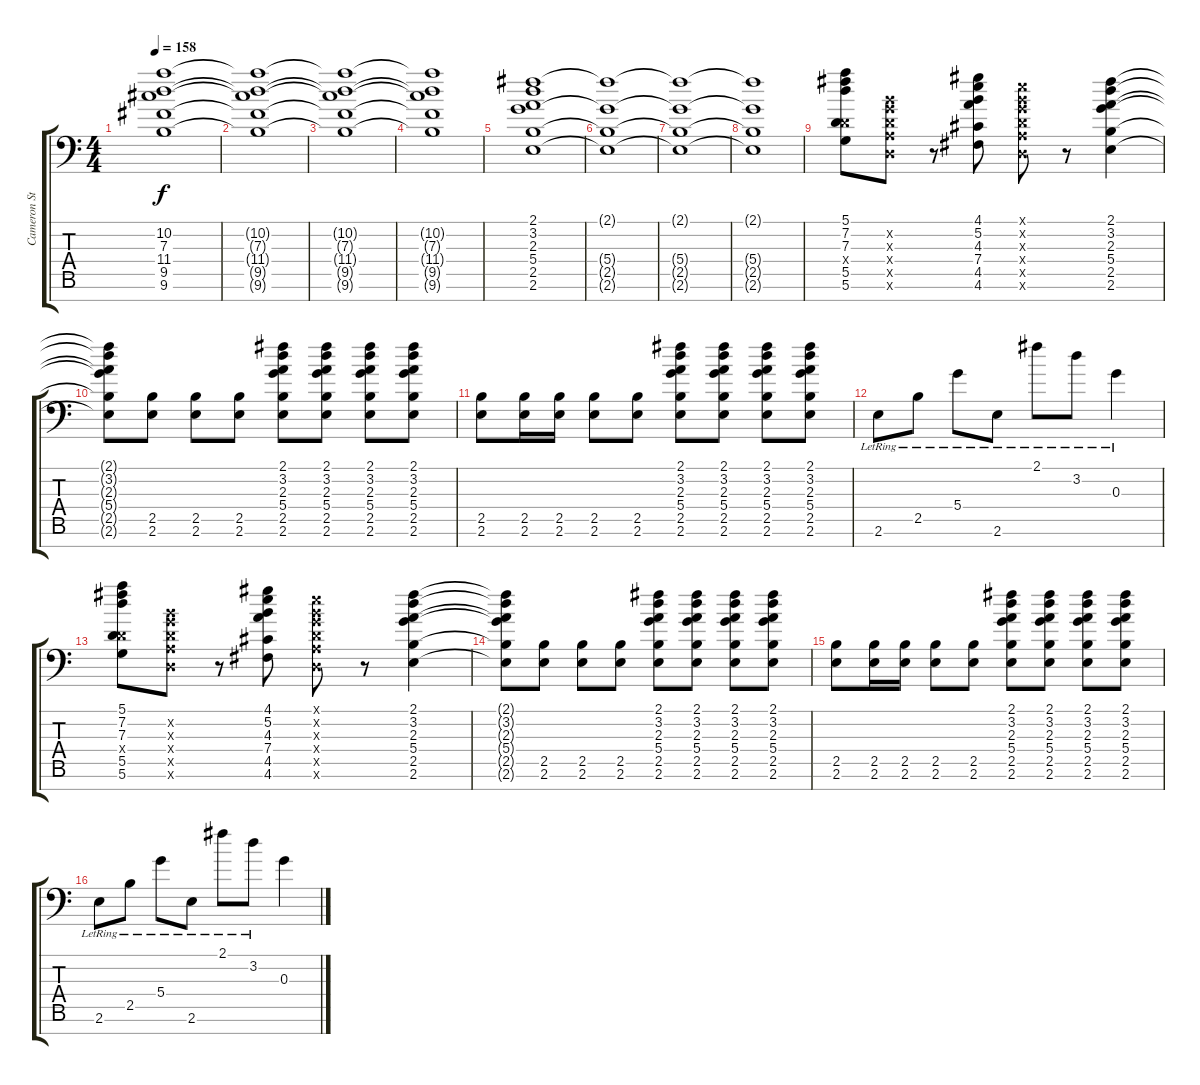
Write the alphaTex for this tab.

\track ("Cameron Stucky" "Cameron St") {instrument distortionguitar}
\staff {score tabs}
\tuning (E4 B3 G3 D3 A2 D2 A1) {hide}
\ts (4 4)
\tempo 158
\clef f4
\ks c
(10.2 7.3 11.4 9.5 9.6).1{dy f} |
(10.2{t} 7.3{t} 11.4{t} 9.5{t} 9.6{t}).1 |
(10.2{t} 7.3{t} 11.4{t} 9.5{t} 9.6{t}).1{instrument electricguitarmuted} |
(10.2{t} 7.3{t} 11.4{t} 9.5{t} 9.6{t}).1 |
(2.1 3.2 2.3 5.4 2.5 2.6).1 |
(2.1{t} 5.4{t} 2.5{t} 2.6{t}).1 |
(2.1{t} 5.4{t} 2.5{t} 2.6{t}).1 |
(2.1{t} 5.4{t} 2.5{t} 2.6{t}).1 |
(5.1 7.2 7.3 0.4{x} 5.5 5.6).8{instrument distortionguitar} (0.2{x} 0.3{x} 0.4{x} 0.5{x} 0.6{x}).8 r.8 (4.1 5.2 4.3 7.4 4.5 4.6).8 (0.1{x} 0.2{x} 0.3{x} 0.4{x} 0.5{x} 0.6{x}).8 r.8 (2.1 3.2 2.3 5.4 2.5 2.6).4 |
(2.1{t} 3.2{t} 2.3{t} 5.4{t} 2.5{t} 2.6{t}).8 (2.5 2.6).8 (2.5 2.6).8 (2.5 2.6).8 (2.1 3.2 2.3 5.4 2.5 2.6).8 (2.1 3.2 2.3 5.4 2.5 2.6).8 (2.1 3.2 2.3 5.4 2.5 2.6).8 (2.1 3.2 2.3 5.4 2.5 2.6).8 |
(2.5 2.6).8 (2.5 2.6).16 (2.5 2.6).16 (2.5 2.6).8 (2.5 2.6).8 (2.1 3.2 2.3 5.4 2.5 2.6).8 (2.1 3.2 2.3 5.4 2.5 2.6).8 (2.1 3.2 2.3 5.4 2.5 2.6).8 (2.1 3.2 2.3 5.4 2.5 2.6).8 |
2.6{lr}.8 2.5{lr}.8 5.4{lr}.8 2.6{lr}.8 2.1{lr}.8 3.2{lr}.8 0.3{lr}.4 |
(5.1 7.2 7.3 0.4{x} 5.5 5.6).8 (0.2{x} 0.3{x} 0.4{x} 0.5{x} 0.6{x}).8 r.8 (4.1 5.2 4.3 7.4 4.5 4.6).8 (0.1{x} 0.2{x} 0.3{x} 0.4{x} 0.5{x} 0.6{x}).8 r.8 (2.1 3.2 2.3 5.4 2.5 2.6).4 |
(2.1{t} 3.2{t} 2.3{t} 5.4{t} 2.5{t} 2.6{t}).8 (2.5 2.6).8 (2.5 2.6).8 (2.5 2.6).8 (2.1 3.2 2.3 5.4 2.5 2.6).8 (2.1 3.2 2.3 5.4 2.5 2.6).8 (2.1 3.2 2.3 5.4 2.5 2.6).8 (2.1 3.2 2.3 5.4 2.5 2.6).8 |
(2.5 2.6).8 (2.5 2.6).16 (2.5 2.6).16 (2.5 2.6).8 (2.5 2.6).8 (2.1 3.2 2.3 5.4 2.5 2.6).8 (2.1 3.2 2.3 5.4 2.5 2.6).8 (2.1 3.2 2.3 5.4 2.5 2.6).8 (2.1 3.2 2.3 5.4 2.5 2.6).8 |
2.6{lr}.8 2.5{lr}.8 5.4{lr}.8 2.6{lr}.8 2.1{lr}.8 3.2{lr}.8 0.3.4
